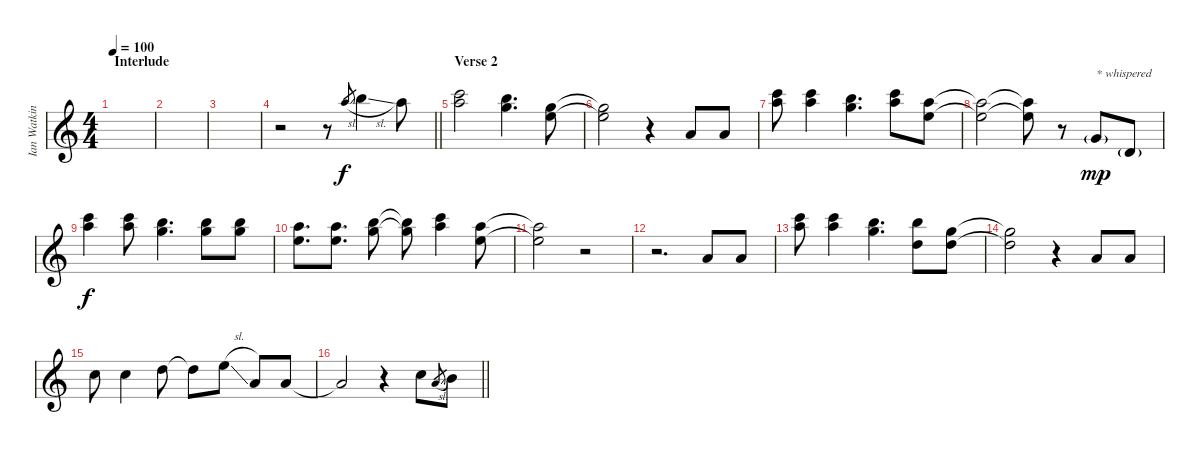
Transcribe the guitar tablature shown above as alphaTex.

\track ("Ian Watkins | Vocals" "Ian Watkin") {instrument electricguitarjazz}
\staff {score}
\tuning (E4 B3 G3 D3 A2 E2) {hide}
\ts (4 4)
\section ("" "Interlude")
\tempo 100
\clef g2
\ks c
|
|
|
\barLineRight lightlight
r.2 r.8 10.2{sl}.8{gr} 12.2{sl}.4 10.2.8 |
\section ("" "Verse 2")
(8.1 10.2).2 (7.1 8.2).4{d} (8.2 9.3).8 |
(8.2{t} 9.3{t}).2 r.4 7.4.8 7.4.8 |
(8.1 10.2).8 (8.1 10.2).4 (7.1 8.2).4{d} (8.1 10.2).8 (10.2 9.3).8 |
(10.2{t} 9.3{t}).2 (10.2{t} 9.3{t}).8 r.8 5.4{g}.8{txt "* whispered" dy mp} 5.5{g}.8 |
(8.1 10.2).4{dy f} (8.1 10.2).8 (7.1 8.2).4{d} (7.1 8.2).8 (7.1 8.2).8 |
(10.2 9.3).8{d} (10.2 9.3).8{d} (7.1 8.2).8 (7.1{t} 8.2{t}).8 (8.1 10.2).4 (10.2 9.3).8 |
(10.2{t} 9.3{t}).2 r.2 |
r.2{d} 7.4.8 7.4.8 |
(8.1 10.2).8 (8.1 10.2).4 (7.1 8.2).4{d} (7.1 7.3).8 (8.2 7.3).8 |
(8.2{t} 7.3{t}).2 r.4 7.4.8 7.4.8 |
5.3.8 5.3.4 7.3.8 7.3{t}.8 9.3{sl}.8 2.3.8 2.3.8 |
\barLineRight lightlight
2.3{t}.2 r.4 5.3.8 2.3{sl}.8{gr} 4.3.8
